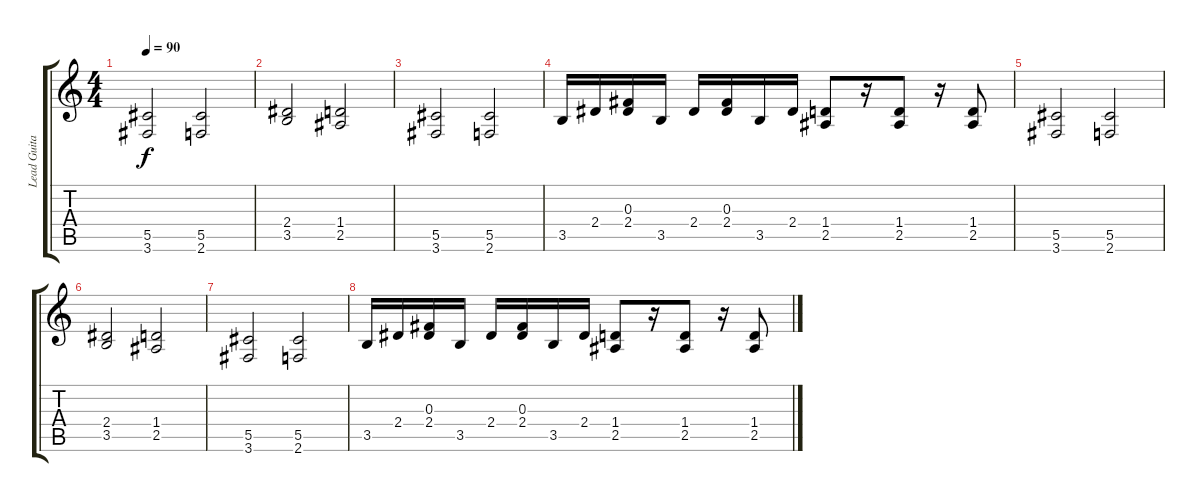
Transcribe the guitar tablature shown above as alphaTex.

\track ("Lead Guitar" "Lead Guita") {instrument overdrivenguitar}
\staff {score tabs}
\tuning (Eb4 Bb3 Gb3 Db3 Ab2 Eb2) {hide}
\ts (4 4)
\tempo 90
\clef g2
\ks c
(5.5 3.6).2{dy f} (5.5 2.6).2 |
(2.4 3.5).2 (1.4 2.5).2 |
(5.5 3.6).2 (5.5 2.6).2 |
3.5.16 2.4.16 (0.3 2.4).16 3.5.16 2.4.16 (0.3 2.4).16 3.5.16 2.4.16 (1.4 2.5).8 r.16 (1.4 2.5).8 r.16 (1.4 2.5).8 |
(5.5 3.6).2 (5.5 2.6).2 |
(2.4 3.5).2 (1.4 2.5).2 |
(5.5 3.6).2 (5.5 2.6).2 |
3.5.16 2.4.16 (0.3 2.4).16 3.5.16 2.4.16 (0.3 2.4).16 3.5.16 2.4.16 (1.4 2.5).8 r.16 (1.4 2.5).8 r.16 (1.4 2.5).8
